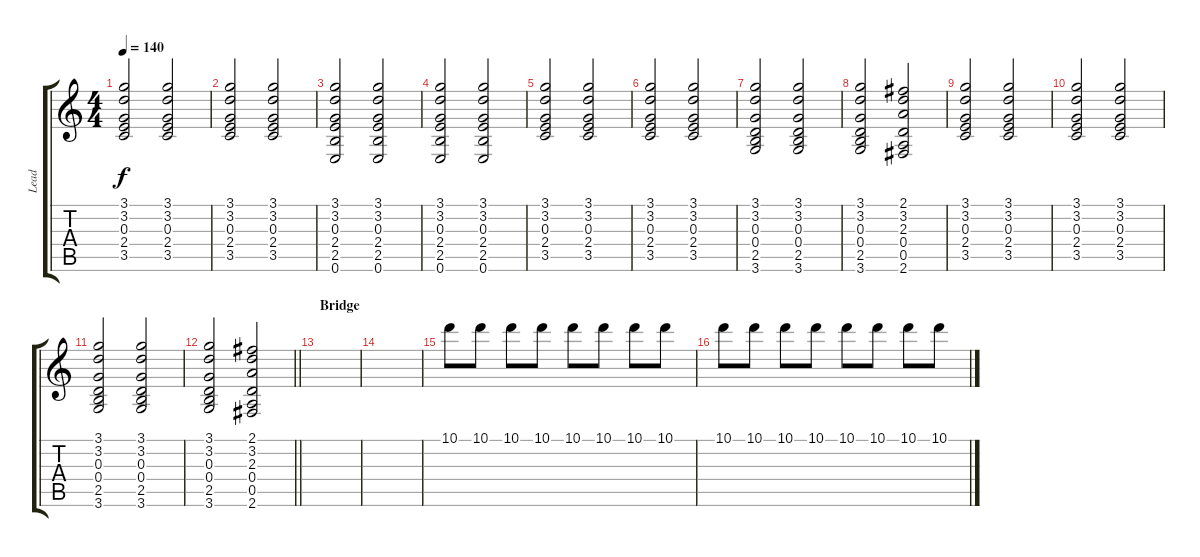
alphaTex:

\track ("Lead" "Lead") {instrument electricguitarjazz}
\staff {score tabs}
\tuning (E4 B3 G3 D3 A2 E2) {hide}
\ts (4 4)
\tempo 140
\clef g2
\ks c
(3.1 3.2 0.3 2.4 3.5).2{dy f} (3.1 3.2 0.3 2.4 3.5).2 |
(3.1 3.2 0.3 2.4 3.5).2 (3.1 3.2 0.3 2.4 3.5).2 |
(3.1 3.2 0.3 2.4 2.5 0.6).2 (3.1 3.2 0.3 2.4 2.5 0.6).2 |
(3.1 3.2 0.3 2.4 2.5 0.6).2 (3.1 3.2 0.3 2.4 2.5 0.6).2 |
(3.1 3.2 0.3 2.4 3.5).2 (3.1 3.2 0.3 2.4 3.5).2 |
(3.1 3.2 0.3 2.4 3.5).2 (3.1 3.2 0.3 2.4 3.5).2 |
(3.1 3.2 0.3 0.4 2.5 3.6).2 (3.1 3.2 0.3 0.4 2.5 3.6).2 |
(3.1 3.2 0.3 0.4 2.5 3.6).2 (2.1 3.2 2.3 0.4 0.5 2.6).2 |
(3.1 3.2 0.3 2.4 3.5).2 (3.1 3.2 0.3 2.4 3.5).2 |
(3.1 3.2 0.3 2.4 3.5).2 (3.1 3.2 0.3 2.4 3.5).2 |
(3.1 3.2 0.3 0.4 2.5 3.6).2 (3.1 3.2 0.3 0.4 2.5 3.6).2 |
\barLineRight lightlight
(3.1 3.2 0.3 0.4 2.5 3.6).2 (2.1 3.2 2.3 0.4 0.5 2.6).2 |
\section ("" "Bridge")
|
|
10.1.8{instrument overdrivenguitar} 10.1.8 10.1.8 10.1.8 10.1.8 10.1.8 10.1.8 10.1.8 |
10.1.8 10.1.8 10.1.8 10.1.8 10.1.8 10.1.8 10.1.8 10.1.8
